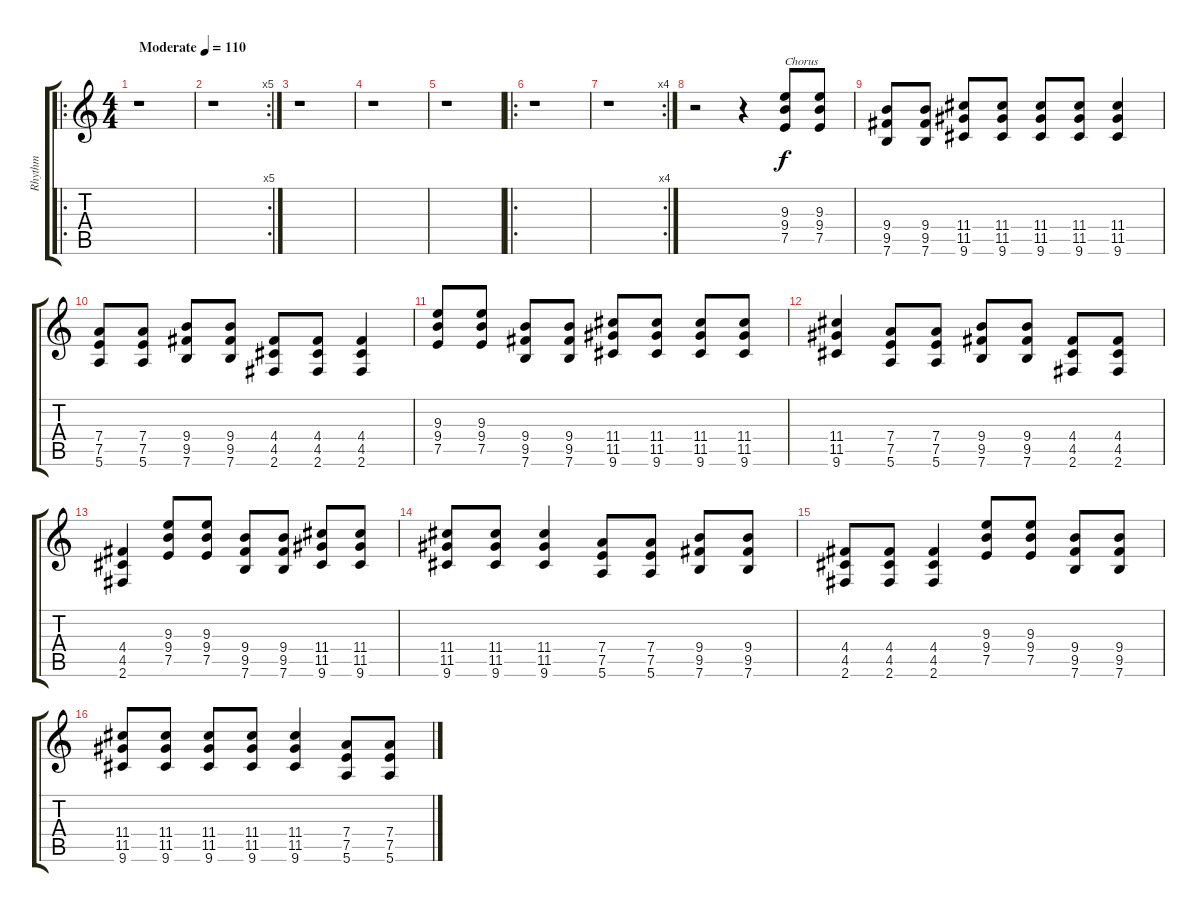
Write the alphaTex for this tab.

\track ("Rhythm" "Rhythm") {instrument electricguitarmuted}
\staff {score tabs}
\tuning (E4 B3 G3 D3 A2 E2) {hide}
\ro
\ts (4 4)
\tempo (110 "Moderate")
\clef g2
\ks c
r.1{dy f instrument electricguitarmuted} |
\rc 5
r.1 |
r.1 |
r.1 |
r.1 |
\ro
r.1 |
\rc 4
r.1 |
r.2 r.4 (9.3 9.4 7.5).8{txt "Chorus"} (9.3 9.4 7.5).8 |
(9.4 9.5 7.6).8 (9.4 9.5 7.6).8 (11.4 11.5 9.6).8 (11.4 11.5 9.6).8 (11.4 11.5 9.6).8 (11.4 11.5 9.6).8 (11.4 11.5 9.6).4 |
(7.4 7.5 5.6).8 (7.4 7.5 5.6).8 (9.4 9.5 7.6).8 (9.4 9.5 7.6).8 (4.4 4.5 2.6).8 (4.4 4.5 2.6).8 (4.4 4.5 2.6).4 |
(9.3 9.4 7.5).8 (9.3 9.4 7.5).8 (9.4 9.5 7.6).8 (9.4 9.5 7.6).8 (11.4 11.5 9.6).8 (11.4 11.5 9.6).8 (11.4 11.5 9.6).8 (11.4 11.5 9.6).8 |
(11.4 11.5 9.6).4 (7.4 7.5 5.6).8 (7.4 7.5 5.6).8 (9.4 9.5 7.6).8 (9.4 9.5 7.6).8 (4.4 4.5 2.6).8 (4.4 4.5 2.6).8 |
(4.4 4.5 2.6).4 (9.3 9.4 7.5).8 (9.3 9.4 7.5).8 (9.4 9.5 7.6).8 (9.4 9.5 7.6).8 (11.4 11.5 9.6).8 (11.4 11.5 9.6).8 |
(11.4 11.5 9.6).8 (11.4 11.5 9.6).8 (11.4 11.5 9.6).4 (7.4 7.5 5.6).8 (7.4 7.5 5.6).8 (9.4 9.5 7.6).8 (9.4 9.5 7.6).8 |
(4.4 4.5 2.6).8 (4.4 4.5 2.6).8 (4.4 4.5 2.6).4 (9.3 9.4 7.5).8 (9.3 9.4 7.5).8 (9.4 9.5 7.6).8 (9.4 9.5 7.6).8 |
(11.4 11.5 9.6).8 (11.4 11.5 9.6).8 (11.4 11.5 9.6).8 (11.4 11.5 9.6).8 (11.4 11.5 9.6).4 (7.4 7.5 5.6).8 (7.4 7.5 5.6).8
